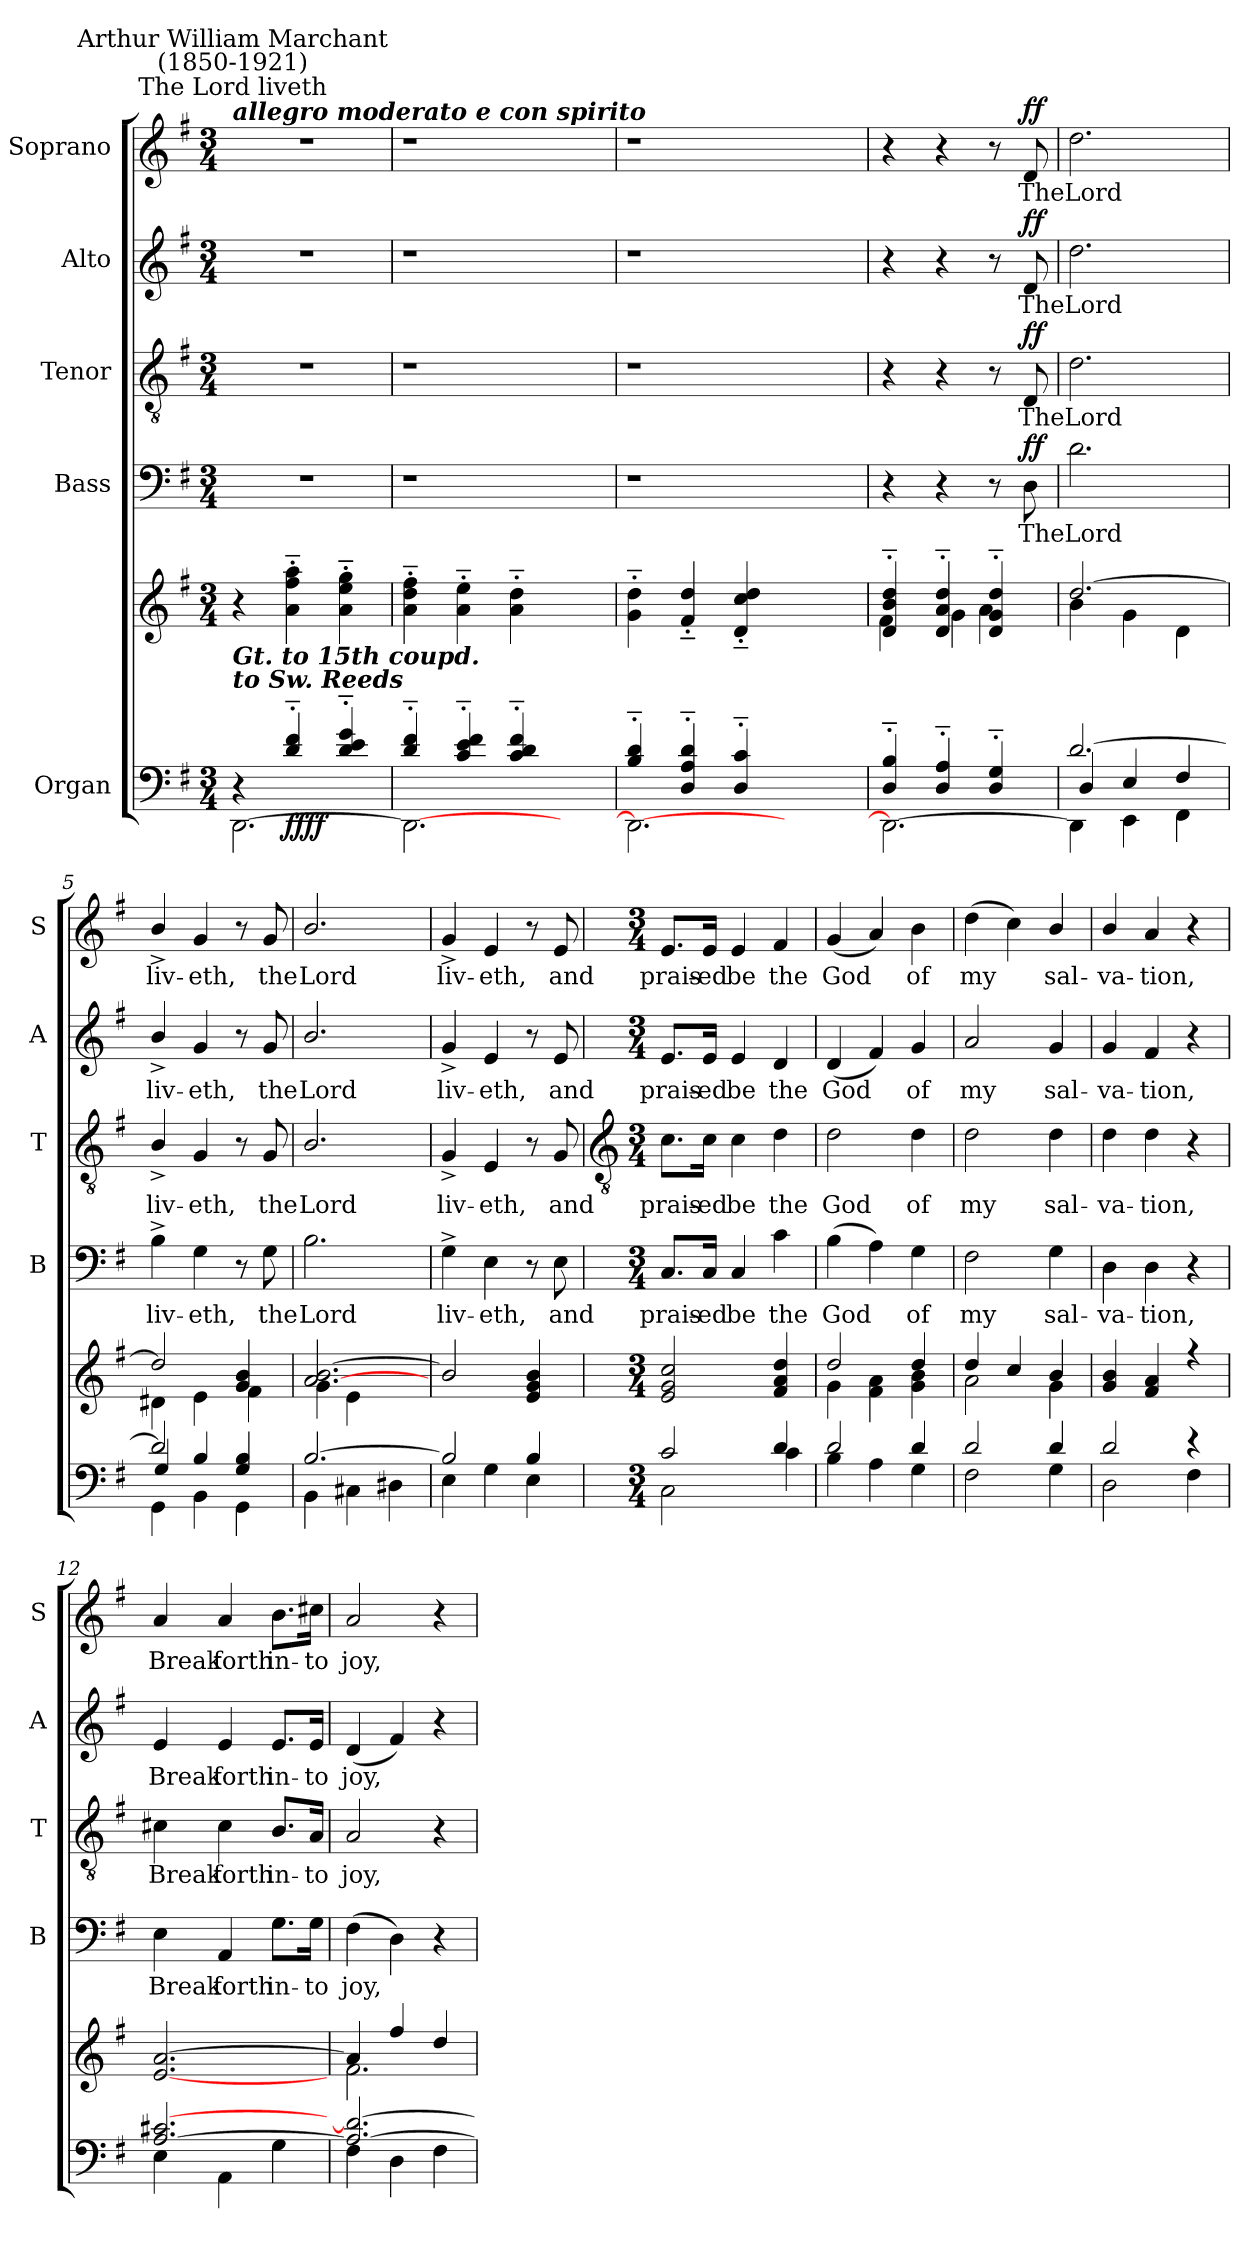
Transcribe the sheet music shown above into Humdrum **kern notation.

**kern	**kern	**dynam	**kern	**text	**dynam	**kern	**text	**dynam	**kern	**text	**dynam	**kern	**text	**dynam
*part5	*part5	*part5	*part4	*part4	*part4	*part3	*part3	*part3	*part2	*part2	*part2	*part1	*part1	*part1
*staff6	*staff5	*staff5/6	*staff4	*staff4	*staff4	*staff3	*staff3	*staff3	*staff2	*staff2	*staff2	*staff1	*staff1	*staff1
*I"Organ	*	*	*I"Bass	*	*	*I"Tenor	*	*	*I"Alto	*	*	*I"Soprano	*	*
*	*	*	*I'B	*	*	*I'T	*	*	*I'A	*	*	*I'S	*	*
*clefF4	*clefG2	*	*clefF4	*	*	*clefGv2	*	*	*clefG2	*	*	*clefG2	*	*
*k[f#]	*k[f#]	*	*k[f#]	*	*	*k[f#]	*	*	*k[f#]	*	*	*k[f#]	*	*
*G:	*G:	*	*G:	*	*	*G:	*	*	*G:	*	*	*G:	*	*
*M3/4	*M3/4	*	*M3/4	*	*	*M3/4	*	*	*M3/4	*	*	*M3/4	*	*
*MM116	*MM116	*	*MM116	*	*	*MM116	*	*	*MM116	*	*	*MM116	*	*
=1	=1	=1	=1	=1	=1	=1	=1	=1	=1	=1	=1	=1	=1	=1
*^	*	*	*	*	*	*	*	*	*	*	*	*	*	*
!	!	!	!	!	!	!	!	!	!	!	!	!	!LO:TX:a:Bi:t=allegro moderato e con spirito	!	!
!	!	!	!	!	!	!	!	!	!	!	!	!	!LO:TX:a:cj:t=The Lord liveth	!	!
!	!	!	!	!	!	!	!	!	!	!	!	!	!LO:TX:a:cj:t=Arthur William Marchant\n(1850-1921)	!	!
!	!	!LO:TX:a:Bi:t=allegro moderato e con spirito	!	!	!	!	!	!	!	!	!	!	!	!	!
!LO:TX:a:Bi:t=Gt. to 15th coupd.\nto Sw. Reeds	!	!	!	!	!	!	!	!	!	!	!	!	!	!	!
!	!LO:N:vis=1	!	!	!LO:N:vis=1	!	!	!LO:N:vis=1	!	!	!LO:N:vis=1	!	!	!LO:N:vis=1	!	!
*	*^	*^	*	*	*	*	*	*	*	*	*	*	*	*	*
4r	2.ryy	[2.DD\	4r	4ryy	.	2.r	.	.	2.r	.	.	2.r	.	.	2.r	.	.
!	!	!	!	!	!LO:DY:b=2	!	!	!	!	!	!	!	!	!	!	!	!
!	!	!	!	!	!LO:DY:n=1:b	!	!	!	!	!	!	!	!	!	!	!	!
4d/'~ 4f#/'~	.	.	4a\'~ 4ff#\'~ 4aa\'~	2ryy	ff ff	.	.	.	.	.	.	.	.	.	.	.	.
4d/'~ 4e/'~ 4g/'~	.	.	4a\'~ 4ee\'~ 4gg\'~	.	.	.	.	.	.	.	.	.	.	.	.	.	.
=1A	=1A	=1A	=1A	=1A	=1A	=1A	=1A	=1A	=1A	=1A	=1A	=1A	=1A	=1A	=1A	=1A	=1A
!	!LO:N:vis=1	!	!	!	!	!LO:N:vis=1	!	!	!LO:N:vis=1	!	!	!LO:N:vis=1	!	!	!LO:N:vis=1	!	!
4d/'~ 4f#/'~	2.ryy	2.DD\_	4a\'~ 4dd\'~ 4ff#\'~	2ryy	.	2.r	.	.	2.r	.	.	2.r	.	.	2.r	.	.
4c/'~ 4e/'~ 4f#/'~	.	.	4a\'~ 4ee\'~	.	.	.	.	.	.	.	.	.	.	.	.	.	.
4c/'~ 4d/'~ 4f#/'~	.	.	4a\'~ 4dd\'~	4ryy	.	.	.	.	.	.	.	.	.	.	.	.	.
4ryy	4ryy	4ryy	4ryy	4ryy	.	4ryy	.	.	4ryy	.	.	4ryy	.	.	4ryy	.	.
=2A	=2A	=2A	=2A	=2A	=2A	=2A	=2A	=2A	=2A	=2A	=2A	=2A	=2A	=2A	=2A	=2A	=2A
!	!LO:N:vis=1	!	!	!	!	!LO:N:vis=1	!	!	!LO:N:vis=1	!	!	!LO:N:vis=1	!	!	!LO:N:vis=1	!	!
4B/'~ 4d/'~	2.ryy	2.DD\_	4g\'~ 4dd\'~	2.ryy	.	2.r	.	.	2.r	.	.	2.r	.	.	2.r	.	.
4D/'~ 4A/'~ 4d/'~	.	.	4f#/'~ 4dd/'~	.	.	.	.	.	.	.	.	.	.	.	.	.	.
4D/'~ 4c/'~	.	.	4d/'~ 4cc/'~ 4dd/'~	.	.	.	.	.	.	.	.	.	.	.	.	.	.
2ryy	2ryy	2ryy	2ryy	2ryy	.	2ryy	.	.	2ryy	.	.	2ryy	.	.	2ryy	.	.
=3	=3	=3	=3	=3	=3	=3	=3	=3	=3	=3	=3	=3	=3	=3	=3	=3	=3
!	!LO:N:vis=1	!	!	!	!	!	!	!	!	!	!	!	!	!	!	!	!
4D/'~ 4B/'~	2.ryy	2.DD\_	4d/'~ 4b/'~ 4dd/'~	4f#\	.	4r	.	.	4r	.	.	4r	.	.	4r	.	.
4D/'~ 4A/'~	.	.	4d/'~ 4a/'~ 4dd/'~	4g\	.	4r	.	.	4r	.	.	4r	.	.	4r	.	.
4D/'~ 4G/'~	.	.	4d/'~ 4g/'~ 4dd/'~	4a\	.	8r	.	.	8r	.	.	8r	.	.	8r	.	.
!	!	!	!	!	!	!	!LO:LY:b	!LO:DY:b	!	!LO:LY:b	!LO:DY:b	!	!LO:LY:b	!LO:DY:b	!	!LO:LY:b	!LO:DY:b
.	.	.	.	.	.	8D	The	ff	8D	The	ff	8d	The	ff	8d	The	ff
=4	=4	=4	=4	=4	=4	=4	=4	=4	=4	=4	=4	=4	=4	=4	=4	=4	=4
!	!	!	!	!	!	!	!LO:LY:b	!	!	!LO:LY:b	!	!	!LO:LY:b	!	!	!LO:LY:b	!
[2.d/	4D/	4DD\]	[2.dd/	4b\	.	2.d	Lord	.	2.d	Lord	.	2.dd	Lord	.	2.dd	Lord	.
.	4E/	4EE\	.	4g\	.	.	.	.	.	.	.	.	.	.	.	.	.
.	4F#/	4FF#\	.	4d\	.	.	.	.	.	.	.	.	.	.	.	.	.
=5	=5	=5	=5	=5	=5	=5	=5	=5	=5	=5	=5	=5	=5	=5	=5	=5	=5
!	!	!	!	!	!	!	!LO:LY:b	!	!	!LO:LY:b	!	!	!LO:LY:b	!	!	!LO:LY:b	!
2d/]	4G/	4GG\	2dd/]	4d#X\	.	4B^\	liv-	.	4B^/	liv-	.	4b^/	liv-	.	4b^/	liv-	.
!	!	!	!	!	!	!	!LO:LY:b	!	!	!LO:LY:b	!	!	!LO:LY:b	!	!	!LO:LY:b	!
.	4B/	4BB\	.	4e\	.	4G	-eth,	.	4G	-eth,	.	4g	-eth,	.	4g	-eth,	.
4G/ 4B/	4ryy	4GG\	4g/ 4b/	4f#\	.	8r	.	.	8r	.	.	8r	.	.	8r	.	.
!	!	!	!	!	!	!	!LO:LY:b	!	!	!LO:LY:b	!	!	!LO:LY:b	!	!	!LO:LY:b	!
.	.	.	.	.	.	8G	the	.	8G	the	.	8g	the	.	8g	the	.
=6	=6	=6	=6	=6	=6	=6	=6	=6	=6	=6	=6	=6	=6	=6	=6	=6	=6
!	!	!	!	!	!	!	!LO:LY:b	!	!	!LO:LY:b	!	!	!LO:LY:b	!	!	!LO:LY:b	!
[2.B/	2.ryy	4BB\	[2.a/ [2.b/	4g\	.	2.B\	Lord	.	2.B/	Lord	.	2.b/	Lord	.	2.b/	Lord	.
.	.	4C#X\	.	4e\	.	.	.	.	.	.	.	.	.	.	.	.	.
.	.	4D#X\	.	4ryy	.	.	.	.	.	.	.	.	.	.	.	.	.
=7	=7	=7	=7	=7	=7	=7	=7	=7	=7	=7	=7	=7	=7	=7	=7	=7	=7
!	!	!	!	!	!	!	!LO:LY:b	!	!	!LO:LY:b	!	!	!LO:LY:b	!	!	!LO:LY:b	!
*	*	*	*v	*v	*	*	*	*	*	*	*	*	*	*	*	*	*
2B/]	2ryy	4E\	2b/]	.	4G^	liv-	.	4G^	liv-	.	4g^	liv-	.	4g^	liv-	.
!	!	!	!	!	!	!LO:LY:b	!	!	!LO:LY:b	!	!	!LO:LY:b	!	!	!LO:LY:b	!
.	.	4G\	.	.	4E	-eth,	.	4E	-eth,	.	4e	-eth,	.	4e	-eth,	.
4B/	8ryy	4E\	4e/ 4g/ 4b/	.	8r	.	.	8r	.	.	8r	.	.	8r	.	.
!	!	!	!	!	!	!LO:LY:b	!	!	!LO:LY:b	!	!	!LO:LY:b	!	!	!LO:LY:b	!
.	8ryy	.	.	.	8E	and	.	8G	and	.	8e	and	.	8e	and	.
*v	*v	*v	*	*	*	*	*	*	*	*	*	*	*	*	*	*
!!LO:LB:g=z
=8	=8	=8	=8	=8	=8	=8	=8	=8	=8	=8	=8	=8	=8	=8
*	*	*	*	*	*	*clefGv2	*	*	*	*	*	*	*	*
*M3/4	*M3/4	*	*M3/4	*	*	*M3/4	*	*	*M3/4	*	*	*M3/4	*	*
*^	*^	*	*	*	*	*	*	*	*	*	*	*	*	*
!	!	!	!	!	!	!LO:LY:b	!	!	!LO:LY:b	!	!	!LO:LY:b	!	!	!LO:LY:b	!
2c/	2C\	2e/ 2g/ 2cc/	2.ryy	.	8.C/L	prais-	.	8.c\L	prais-	.	8.e/L	prais-	.	8.e/L	prais-	.
!	!	!	!	!	!	!LO:LY:b	!	!	!LO:LY:b	!	!	!LO:LY:b	!	!	!LO:LY:b	!
.	.	.	.	.	16C/Jk	-ed	.	16c\Jk	-ed	.	16e/Jk	-ed	.	16e/Jk	-ed	.
!	!	!	!	!	!	!LO:LY:b	!	!	!LO:LY:b	!	!	!LO:LY:b	!	!	!LO:LY:b	!
.	.	.	.	.	4C	be	.	4c	be	.	4e	be	.	4e	be	.
!	!	!	!	!	!	!LO:LY:b	!	!	!LO:LY:b	!	!	!LO:LY:b	!	!	!LO:LY:b	!
4d/	4c\	4f#/ 4a/ 4dd/	.	.	4c	the	.	4d	the	.	4d	the	.	4f#	the	.
=9	=9	=9	=9	=9	=9	=9	=9	=9	=9	=9	=9	=9	=9	=9	=9	=9
!	!	!	!	!	!	!LO:LY:b	!	!	!LO:LY:b	!	!	!LO:LY:b	!	!	!LO:LY:b	!
2d/	4B\	2dd/	4g\	.	(>4B	God	.	2d	God	.	(<4d	God	.	(<4g	God	.
.	4A\	.	4f#\ 4a\	.	4A)	.	.	.	.	.	4f#)	.	.	4a)	.	.
!	!	!	!	!	!	!LO:LY:b	!	!	!LO:LY:b	!	!	!LO:LY:b	!	!	!LO:LY:b	!
4d/	4G\	4dd/	4g\ 4b\	.	4G	of	.	4d	of	.	4g	of	.	4b	of	.
=10	=10	=10	=10	=10	=10	=10	=10	=10	=10	=10	=10	=10	=10	=10	=10	=10
!	!	!	!	!	!	!LO:LY:b	!	!	!LO:LY:b	!	!	!LO:LY:b	!	!	!LO:LY:b	!
2d/	2F#\	4dd/	2a\	.	2F#	my	.	2d	my	.	2a	my	.	(>4dd	my	.
.	.	4cc/	.	.	.	.	.	.	.	.	.	.	.	4cc)	.	.
!	!	!	!	!	!	!LO:LY:b	!	!	!LO:LY:b	!	!	!LO:LY:b	!	!	!LO:LY:b	!
4d/	4G\	4b/	4g\	.	4G\	sal-	.	4d\	sal-	.	4g/	sal-	.	4b/	sal-	.
=11	=11	=11	=11	=11	=11	=11	=11	=11	=11	=11	=11	=11	=11	=11	=11	=11
!	!	!	!	!	!	!LO:LY:b	!	!	!LO:LY:b	!	!	!LO:LY:b	!	!	!LO:LY:b	!
2d/	2D\	4g/ 4b/	2.ryy	.	4D\	-va-	.	4d\	-va-	.	4g/	-va-	.	4b/	-va-	.
!	!	!	!	!	!	!LO:LY:b	!	!	!LO:LY:b	!	!	!LO:LY:b	!	!	!LO:LY:b	!
.	.	4f#/ 4a/	.	.	4D	-tion,	.	4d	-tion,	.	4f#	-tion,	.	4a	-tion,	.
4r	4F#\	4r	.	.	4r	.	.	4r	.	.	4r	.	.	4r	.	.
=12	=12	=12	=12	=12	=12	=12	=12	=12	=12	=12	=12	=12	=12	=12	=12	=12
!	!	!	!	!	!	!LO:LY:b	!	!	!LO:LY:b	!	!	!LO:LY:b	!	!	!LO:LY:b	!
[2.A/ [2.c#X/	4E\	[2.e/ [2.a/	2ryy	.	4E	Break	.	4c#X	Break	.	4e	Break	.	4a	Break	.
!	!	!	!	!	!	!LO:LY:b	!	!	!LO:LY:b	!	!	!LO:LY:b	!	!	!LO:LY:b	!
.	4AA\	.	.	.	4AA	forth	.	4c#	forth	.	4e	forth	.	4a	forth	.
!	!	!	!	!	!	!LO:LY:b	!	!	!LO:LY:b	!	!	!LO:LY:b	!	!	!LO:LY:b	!
.	4G\	.	8.ryy	.	8.G\L	in-	.	8.B/L	in-	.	8.e/L	in-	.	8.b\L	in-	.
!	!	!	!	!	!	!LO:LY:b	!	!	!LO:LY:b	!	!	!LO:LY:b	!	!	!LO:LY:b	!
.	.	.	16ryy	.	16G\Jk	-to	.	16A/Jk	-to	.	16e/Jk	-to	.	16cc#X\Jk	-to	.
=13	=13	=13	=13	=13	=13	=13	=13	=13	=13	=13	=13	=13	=13	=13	=13	=13
!	!	!	!	!	!	!LO:LY:b	!	!	!LO:LY:b	!	!	!LO:LY:b	!	!	!LO:LY:b	!
2.A/_ 2.d/_	4F#\	4a/]	2.f#\	.	(>4F#	joy,	.	2A	joy,	.	(<4d	joy,	.	2a	joy,	.
.	4D\	4ff#/	.	.	4D)	.	.	.	.	.	4f#)	.	.	.	.	.
.	4F#\	4dd/	.	.	4r	.	.	4r	.	.	4r	.	.	4r	.	.
*v	*v	*	*	*	*	*	*	*	*	*	*	*	*	*	*	*
*	*v	*v	*	*	*	*	*	*	*	*	*	*	*	*	*
=	=	=	=	=	=	=	=	=	=	=	=	=	=	=
*-	*-	*-	*-	*-	*-	*-	*-	*-	*-	*-	*-	*-	*-	*-
